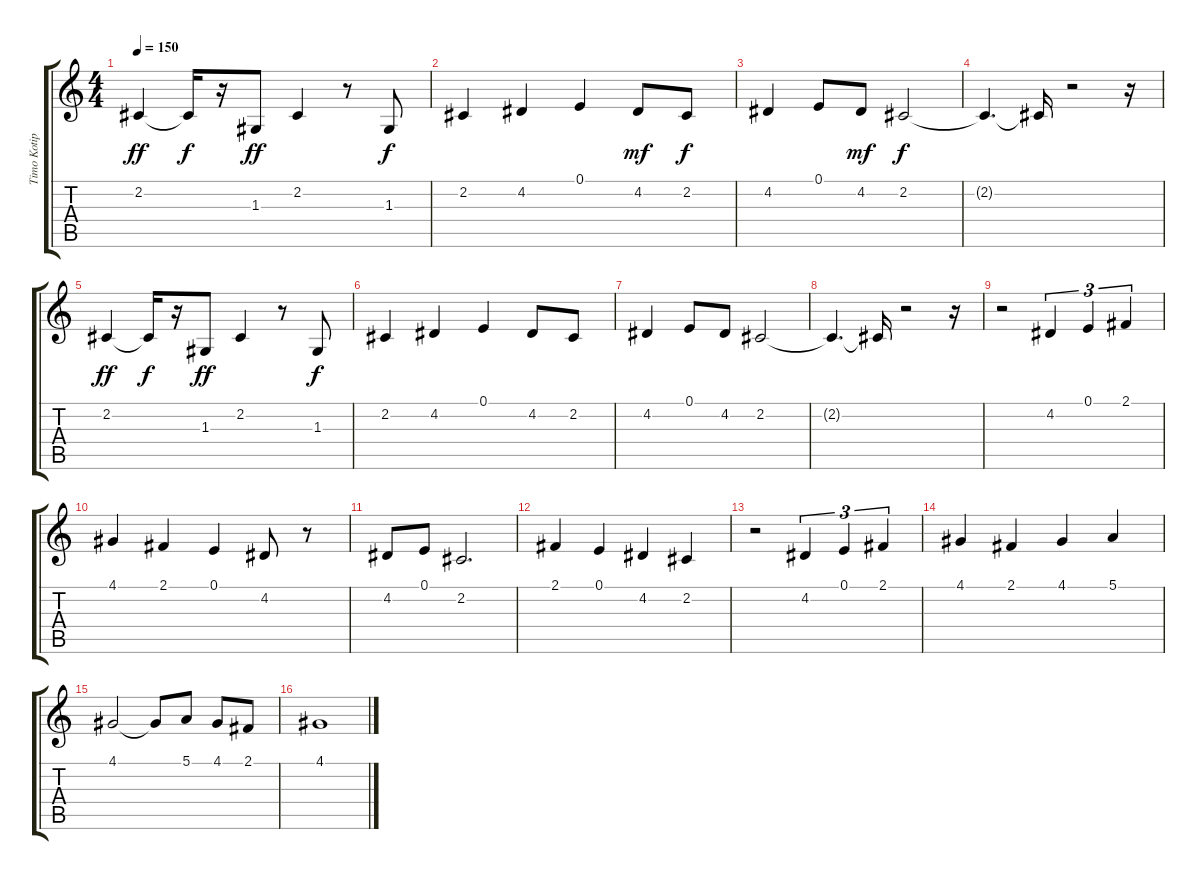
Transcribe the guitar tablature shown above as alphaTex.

\track ("Timo Kotipelto" "Timo Kotip") {instrument pad1newage}
\staff {score tabs}
\tuning (E4 B3 G3 D3 A2 E2) {hide}
\ts (4 4)
\tempo 150
\clef g2
\ks c
2.2.4{dy ff} 2.2{t}.16{dy f} r.16 1.3.8{dy ff} 2.2.4 r.8 1.3.8{dy f} |
2.2.4 4.2.4 0.1.4 4.2.8{dy mf} 2.2.8{dy f} |
4.2.4 0.1.8 4.2.8{dy mf} 2.2.2{dy f} |
2.2{t}.4{d} 2.2{t}.16 r.2 r.16 |
2.2.4{dy ff} 2.2{t}.16{dy f} r.16 1.3.8{dy ff} 2.2.4 r.8 1.3.8{dy f} |
2.2.4 4.2.4 0.1.4 4.2.8 2.2.8 |
4.2.4 0.1.8 4.2.8 2.2.2 |
2.2{t}.4{d} 2.2{t}.16 r.2 r.16 |
r.2 4.2.4{tu (3 2)} 0.1.4{tu (3 2)} 2.1.4{tu (3 2)} |
4.1.4 2.1.4 0.1.4 4.2.8 r.8 |
4.2.8 0.1.8 2.2.2{d} |
2.1.4 0.1.4 4.2.4 2.2.4 |
r.2 4.2.4{tu (3 2)} 0.1.4{tu (3 2)} 2.1.4{tu (3 2)} |
4.1.4 2.1.4 4.1.4 5.1.4 |
4.1.2 4.1{t}.8 5.1.8 4.1.8 2.1.8 |
4.1.1
